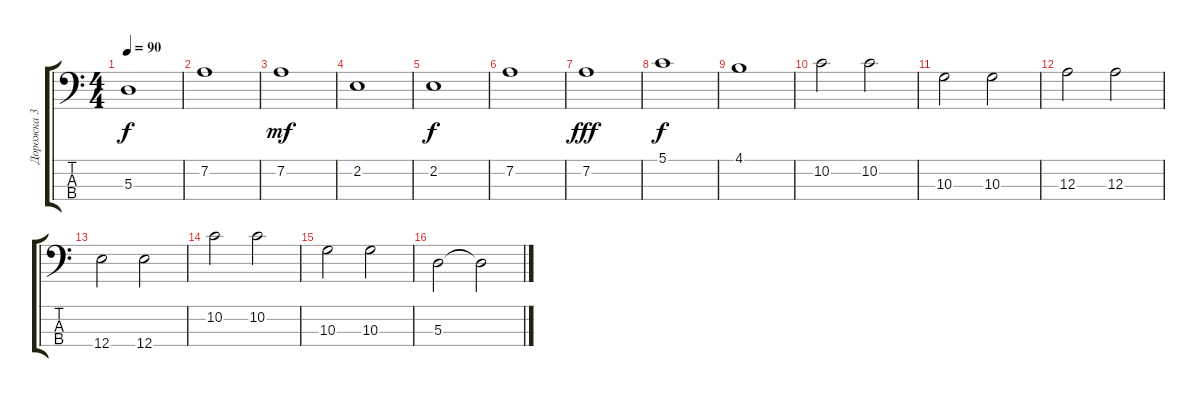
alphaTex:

\track ("Дорожка 3" "Дорожка 3") {instrument fretlessbass}
\staff {score tabs}
\tuning (G2 D2 A1 E1) {hide}
\ts (4 4)
\tempo 90
\clef f4
\ks c
5.3.1{dy f} |
7.2.1 |
7.2.1{dy mf} |
2.2.1 |
2.2.1{dy f} |
7.2.1 |
7.2.1{dy fff} |
5.1.1{dy f} |
4.1.1 |
10.2.2 10.2.2 |
10.3.2 10.3.2 |
12.3.2 12.3.2 |
12.4.2 12.4.2 |
10.2.2 10.2.2 |
10.3.2 10.3.2 |
5.3.2 5.3{t}.2
